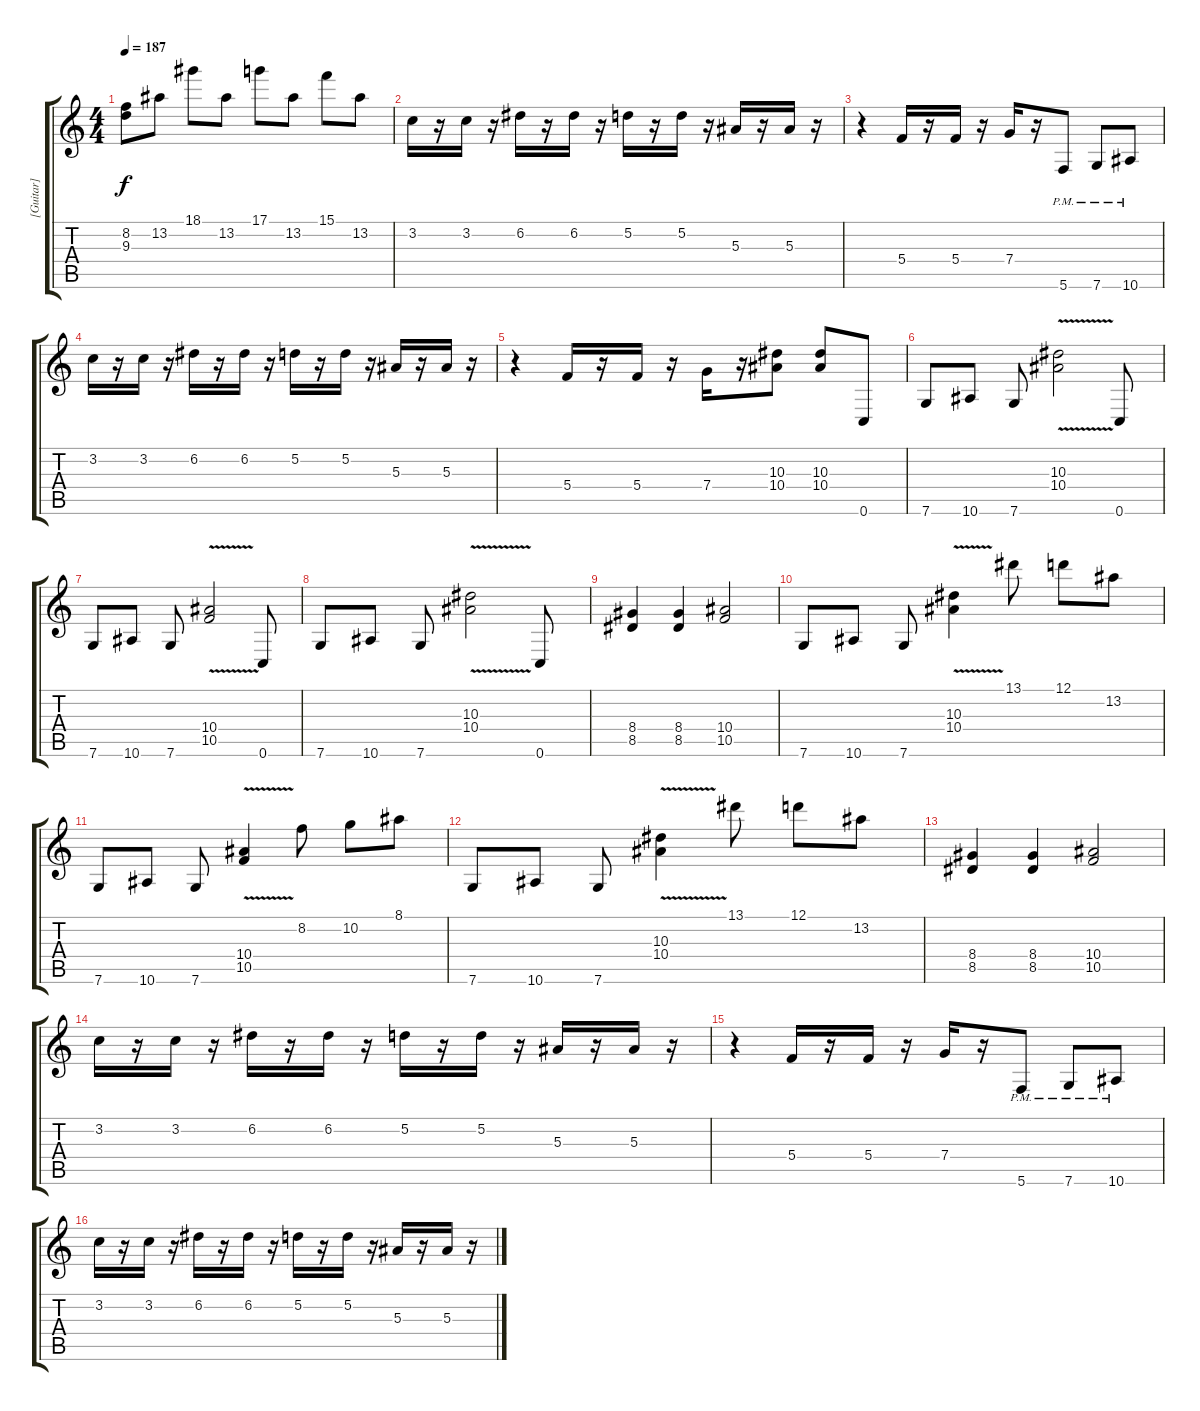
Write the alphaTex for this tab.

\track ("[Guitar]" "[Guitar]") {instrument distortionguitar}
\staff {score tabs}
\tuning (D4 A3 F3 C3 G2 C2) {hide}
\ts (4 4)
\tempo 187
\clef g2
\ks c
(8.2{t} 9.3{t}).8{dy f} 13.2.8 18.1.8 13.2.8 17.1.8 13.2.8 15.1.8 13.2.8 |
3.2.16 r.16 3.2.16 r.16 6.2.16 r.16 6.2.16 r.16 5.2.16 r.16 5.2.16 r.16 5.3.16 r.16 5.3.16 r.16 |
r.4 5.4.16 r.16 5.4.16 r.16 7.4.16 r.16 5.6{pm}.8 7.6{pm}.8 10.6{pm}.8 |
3.2.16 r.16 3.2.16 r.16 6.2.16 r.16 6.2.16 r.16 5.2.16 r.16 5.2.16 r.16 5.3.16 r.16 5.3.16 r.16 |
r.4 5.4.16 r.16 5.4.16 r.16 7.4.16 r.16 (10.3 10.4).8 (10.3 10.4).8 0.6.8 |
7.6.8 10.6.8 7.6.8 (10.3{v} 10.4{v}).2 0.6.8 |
7.6.8 10.6.8 7.6.8 (10.4{v} 10.5).2 0.6.8 |
7.6.8 10.6.8 7.6.8 (10.3{v} 10.4{v}).2 0.6.8 |
(8.4 8.5).4 (8.4 8.5).4 (10.4 10.5).2 |
7.6.8 10.6.8 7.6.8 (10.3{v} 10.4{v}).4 13.1.8 12.1.8 13.2.8 |
7.6.8 10.6.8 7.6.8 (10.4{v} 10.5).4 8.2.8 10.2.8 8.1.8 |
7.6.8 10.6.8 7.6.8 (10.3{v} 10.4{v}).4 13.1.8 12.1.8 13.2.8 |
(8.4 8.5).4 (8.4 8.5).4 (10.4 10.5).2 |
3.2.16 r.16 3.2.16 r.16 6.2.16 r.16 6.2.16 r.16 5.2.16 r.16 5.2.16 r.16 5.3.16 r.16 5.3.16 r.16 |
r.4 5.4.16 r.16 5.4.16 r.16 7.4.16 r.16 5.6{pm}.8 7.6{pm}.8 10.6{pm}.8 |
3.2.16 r.16 3.2.16 r.16 6.2.16 r.16 6.2.16 r.16 5.2.16 r.16 5.2.16 r.16 5.3.16 r.16 5.3.16 r.16
